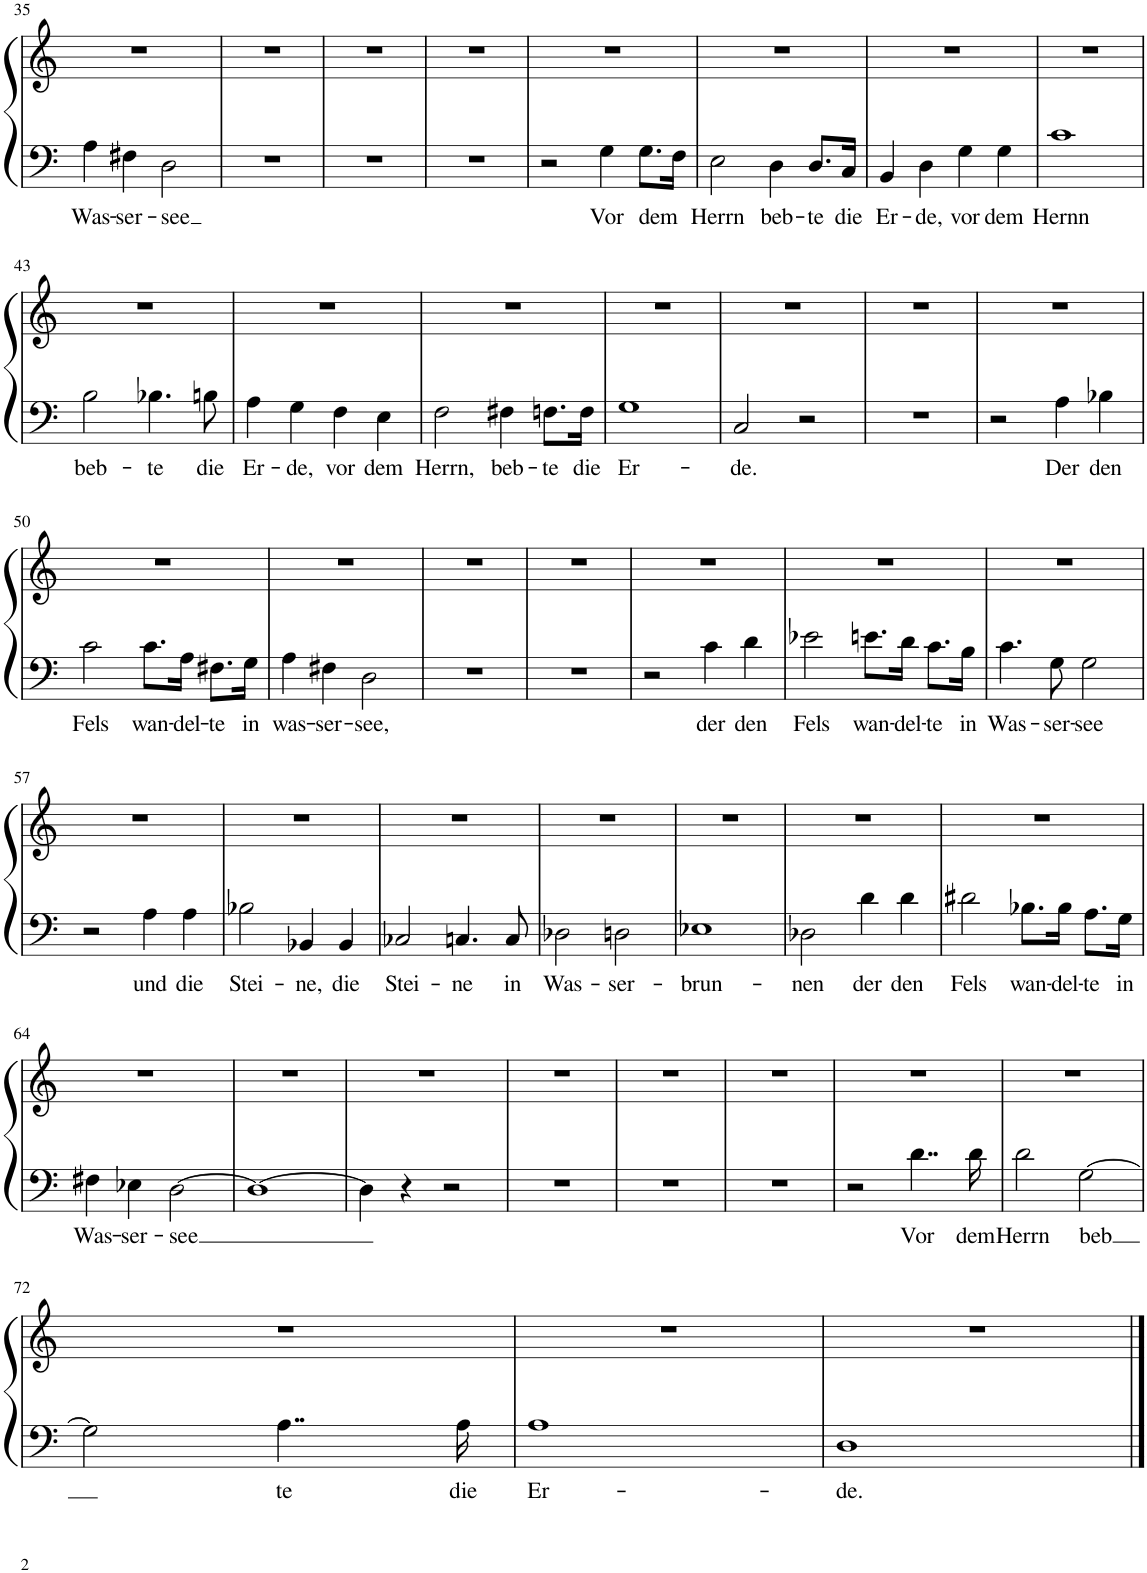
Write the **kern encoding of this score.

**kern	**text	**kern
*part1	*part1	*part1
*staff2	*staff2	*staff1
*I"Piano	*	*
*I'Pno.	*	*
!!LO:PB:g=z
*clefF4	*	*clefG2
*k[]	*	*k[]
*M4/4	*	*M4/4
*met(c)	*	*met(c)
=35	=35	=35
!	!LO:LY:b	!
4A\	Was-	1r
!	!LO:LY:b	!
4F#X\	-ser-	.
!	!LO:LY:b	!
2D\	-see	.
=36	=36	=36
1r	.	1r
=37	=37	=37
1r	.	1r
=38	=38	=38
1r	.	1r
=39	=39	=39
2r	.	1r
!	!LO:LY:b	!
4G\	Vor	.
!	!LO:LY:b	!
8.G\L	dem	.
16F\Jk	.	.
=40	=40	=40
!	!LO:LY:b	!
2E\	Herrn	1r
!	!LO:LY:b	!
4D\	beb-	.
!	!LO:LY:b	!
8.D/L	-te	.
!	!LO:LY:b	!
16C/Jk	die	.
=41	=41	=41
!	!LO:LY:b	!
4BB/	Er-	1r
!	!LO:LY:b	!
4D\	-de,	.
!	!LO:LY:b	!
4G\	vor	.
!	!LO:LY:b	!
4G\	dem	.
=42	=42	=42
!	!LO:LY:b	!
1c	Hernn	1r
!!LO:LB:g=z
=43	=43	=43
!	!LO:LY:b	!
2B\	beb-	1r
!	!LO:LY:b	!
4.B-X\	-te	.
!	!LO:LY:b	!
8Bn\	die	.
=44	=44	=44
!	!LO:LY:b	!
4A\	Er-	1r
!	!LO:LY:b	!
4G\	-de,	.
!	!LO:LY:b	!
4F\	vor	.
!	!LO:LY:b	!
4E\	dem	.
=45	=45	=45
!	!LO:LY:b	!
2F\	Herrn,	1r
!	!LO:LY:b	!
4F#X\	beb-	.
!	!LO:LY:b	!
8.Fn\L	-te	.
!	!LO:LY:b	!
16F\Jk	die	.
=46	=46	=46
!	!LO:LY:b	!
1G	Er-	1r
=47	=47	=47
!	!LO:LY:b	!
2C/	-de.	1r
2r	.	.
=48	=48	=48
1r	.	1r
=49	=49	=49
2r	.	1r
!	!LO:LY:b	!
4A\	Der	.
!	!LO:LY:b	!
4B-X\	den	.
!!LO:LB:g=z
=50	=50	=50
!	!LO:LY:b	!
2c\	Fels	1r
!	!LO:LY:b	!
8.c\L	wan-	.
!	!LO:LY:b	!
16A\Jk	-del-	.
!	!LO:LY:b	!
8.F#X\L	-te	.
!	!LO:LY:b	!
16G\Jk	in	.
=51	=51	=51
!	!LO:LY:b	!
4A\	was-	1r
!	!LO:LY:b	!
4F#X\	-ser-	.
!	!LO:LY:b	!
2D\	-see,	.
=52	=52	=52
1r	.	1r
=53	=53	=53
1r	.	1r
=54	=54	=54
2r	.	1r
!	!LO:LY:b	!
4c\	-der	.
!	!LO:LY:b	!
4d\	den	.
=55	=55	=55
!	!LO:LY:b	!
2e-X\	Fels	1r
!	!LO:LY:b	!
8.en\L	wan-	.
!	!LO:LY:b	!
16d\Jk	-del-	.
!	!LO:LY:b	!
8.c\L	-te	.
!	!LO:LY:b	!
16B\Jk	in	.
=56	=56	=56
!	!LO:LY:b	!
4.c\	Was-	1r
!	!LO:LY:b	!
8G\	-ser-	.
!	!LO:LY:b	!
2G\	-see	.
!!LO:LB:g=z
=57	=57	=57
2r	.	1r
!	!LO:LY:b	!
4A\	und	.
!	!LO:LY:b	!
4A\	die	.
=58	=58	=58
!	!LO:LY:b	!
2B-X\	Stei-	1r
!	!LO:LY:b	!
4BB-X/	-ne,	.
!	!LO:LY:b	!
4BB-/	die	.
=59	=59	=59
!	!LO:LY:b	!
2C-X/	Stei-	1r
!	!LO:LY:b	!
4.Cn/	-ne	.
!	!LO:LY:b	!
8C/	in	.
=60	=60	=60
!	!LO:LY:b	!
2D-X\	Was-	1r
!	!LO:LY:b	!
2Dn\	-ser-	.
=61	=61	=61
!	!LO:LY:b	!
1E-X	-brun-	1r
=62	=62	=62
!	!LO:LY:b	!
2D-X\	-nen	1r
!	!LO:LY:b	!
4d\	der	.
!	!LO:LY:b	!
4d\	den	.
=63	=63	=63
!	!LO:LY:b	!
2d#X\	Fels	1r
!	!LO:LY:b	!
8.B-X\L	wan-	.
!	!LO:LY:b	!
16B-\Jk	-del-	.
!	!LO:LY:b	!
8.A\L	-te	.
!	!LO:LY:b	!
16G\Jk	in	.
!!LO:LB:g=z
=64	=64	=64
!	!LO:LY:b	!
4F#X\	Was-	1r
!	!LO:LY:b	!
4E-X\	-ser-	.
!	!LO:LY:b	!
[2D\	-see	.
=65	=65	=65
1D_	.	1r
=66	=66	=66
4D\]	.	1r
4r	.	.
2r	.	.
=67	=67	=67
1r	.	1r
=68	=68	=68
1r	.	1r
=69	=69	=69
1r	.	1r
=70	=70	=70
2r	.	1r
!	!LO:LY:b	!
4..d\	Vor	.
!	!LO:LY:b	!
16d\	dem	.
=71	=71	=71
!	!LO:LY:b	!
2d\	Herrn	1r
!	!LO:LY:b	!
[2G\	-beb	.
!!LO:LB:g=z
=72	=72	=72
2G\]	.	1r
!	!LO:LY:b	!
4..A\	te	.
!	!LO:LY:b	!
16A\	die	.
=73	=73	=73
!	!LO:LY:b	!
1A	Er-	1r
=74	=74	=74
!	!LO:LY:b	!
1D	-de.	1r
==	==	==
*-	*-	*-
